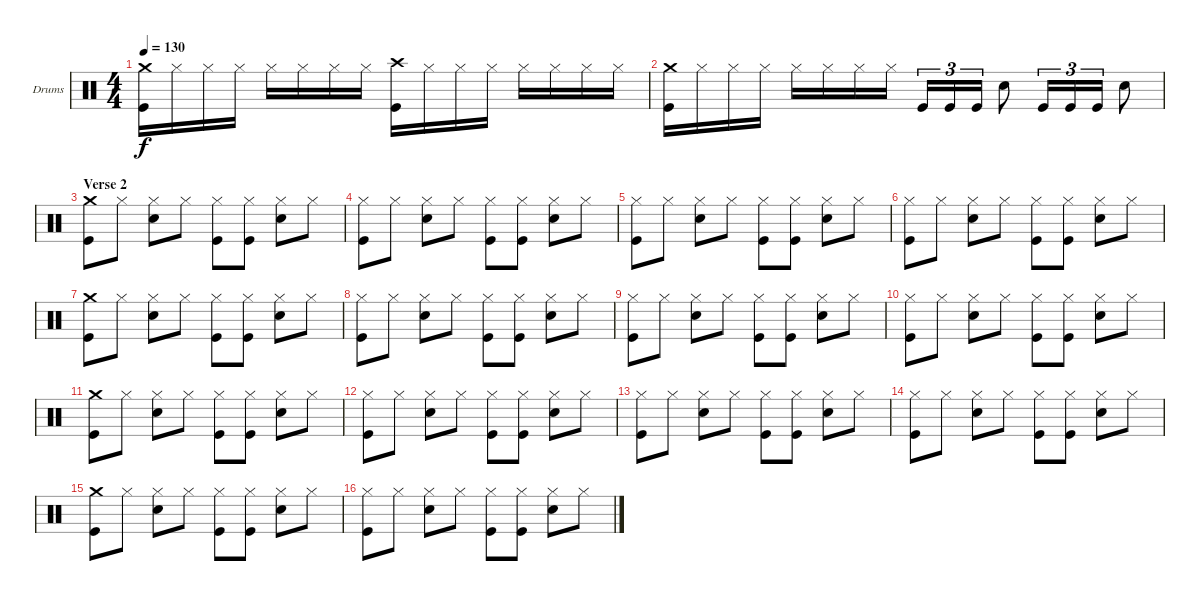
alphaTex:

\defaultSystemsLayout 4
\bracketExtendMode groupsimilarinstruments
\firstSystemTrackNameOrientation horizontal
\otherSystemsTrackNameOrientation horizontal
\track ("Drumkit" "Drums") {instrument percussion}
\staff {score}
\articulation defaults
\ts (4 4)
\tempo 130
\clef neutral
\scale
0.333333
\ks c
("Crash medium (hit)" "Kick (hit)").16{dy f} "Hi-Hat (closed)".16 "Hi-Hat (closed)".16 "Hi-Hat (closed)".16 "Hi-Hat (closed)".16 "Hi-Hat (closed)".16 "Hi-Hat (closed)".16 "Hi-Hat (closed)".16 ("Crash high (hit)" "Kick (hit)").16 "Hi-Hat (closed)".16 "Hi-Hat (closed)".16 "Hi-Hat (closed)".16 "Hi-Hat (closed)".16 "Hi-Hat (closed)".16 "Hi-Hat (closed)".16 "Hi-Hat (closed)".16 |
\scale
0.333333 ("Crash medium (hit)" "Kick (hit)").16 "Hi-Hat (closed)".16 "Hi-Hat (closed)".16 "Hi-Hat (closed)".16 "Hi-Hat (closed)".16 "Hi-Hat (closed)".16 "Hi-Hat (closed)".16 "Hi-Hat (closed)".16 "Kick (hit)".16{tu (3 2)} "Kick (hit)".16{tu (3 2)} "Kick (hit)".16{tu (3 2)} "Snare (hit) 2".8 "Kick (hit)".16{tu (3 2)} "Kick (hit)".16{tu (3 2)} "Kick (hit)".16{tu (3 2)} "Snare (hit) 2".8 |
\section ("" "Verse 2")
\scale
0.333333 ("Crash medium (hit)" "Kick (hit)").8 "Hi-Hat (closed)".8 ("Hi-Hat (closed)" "Snare (hit) 2").8 "Hi-Hat (closed)".8 ("Hi-Hat (closed)" "Kick (hit)").8 ("Hi-Hat (closed)" "Kick (hit)").8 ("Hi-Hat (closed)" "Snare (hit) 2").8 "Hi-Hat (closed)".8 |
\scale
0.333333 ("Hi-Hat (closed)" "Kick (hit)").8 "Hi-Hat (closed)".8 ("Hi-Hat (closed)" "Snare (hit) 2").8 "Hi-Hat (closed)".8 ("Hi-Hat (closed)" "Kick (hit)").8 ("Hi-Hat (closed)" "Kick (hit)").8 ("Hi-Hat (closed)" "Snare (hit) 2").8 "Hi-Hat (closed)".8 |
\scale
0.333333 ("Hi-Hat (closed)" "Kick (hit)").8 "Hi-Hat (closed)".8 ("Hi-Hat (closed)" "Snare (hit) 2").8 "Hi-Hat (closed)".8 ("Hi-Hat (closed)" "Kick (hit)").8 ("Hi-Hat (closed)" "Kick (hit)").8 ("Hi-Hat (closed)" "Snare (hit) 2").8 "Hi-Hat (closed)".8 |
\scale
0.333333 ("Hi-Hat (closed)" "Kick (hit)").8 "Hi-Hat (closed)".8 ("Hi-Hat (closed)" "Snare (hit) 2").8 "Hi-Hat (closed)".8 ("Hi-Hat (closed)" "Kick (hit)").8 ("Hi-Hat (closed)" "Kick (hit)").8 ("Hi-Hat (closed)" "Snare (hit) 2").8 "Hi-Hat (closed)".8 |
\scale
0.333333 ("Crash medium (hit)" "Kick (hit)").8 "Hi-Hat (closed)".8 ("Hi-Hat (closed)" "Snare (hit) 2").8 "Hi-Hat (closed)".8 ("Hi-Hat (closed)" "Kick (hit)").8 ("Hi-Hat (closed)" "Kick (hit)").8 ("Hi-Hat (closed)" "Snare (hit) 2").8 "Hi-Hat (closed)".8 |
\scale
0.333333 ("Hi-Hat (closed)" "Kick (hit)").8 "Hi-Hat (closed)".8 ("Hi-Hat (closed)" "Snare (hit) 2").8 "Hi-Hat (closed)".8 ("Hi-Hat (closed)" "Kick (hit)").8 ("Hi-Hat (closed)" "Kick (hit)").8 ("Hi-Hat (closed)" "Snare (hit) 2").8 "Hi-Hat (closed)".8 |
\scale
0.333333 ("Hi-Hat (closed)" "Kick (hit)").8 "Hi-Hat (closed)".8 ("Hi-Hat (closed)" "Snare (hit) 2").8 "Hi-Hat (closed)".8 ("Hi-Hat (closed)" "Kick (hit)").8 ("Hi-Hat (closed)" "Kick (hit)").8 ("Hi-Hat (closed)" "Snare (hit) 2").8 "Hi-Hat (closed)".8 |
\scale
0.333333 ("Hi-Hat (closed)" "Kick (hit)").8 "Hi-Hat (closed)".8 ("Hi-Hat (closed)" "Snare (hit) 2").8 "Hi-Hat (closed)".8 ("Hi-Hat (closed)" "Kick (hit)").8 ("Hi-Hat (closed)" "Kick (hit)").8 ("Hi-Hat (closed)" "Snare (hit) 2").8 "Hi-Hat (closed)".8 |
\scale
0.333333 ("Crash medium (hit)" "Kick (hit)").8 "Hi-Hat (closed)".8 ("Hi-Hat (closed)" "Snare (hit) 2").8 "Hi-Hat (closed)".8 ("Hi-Hat (closed)" "Kick (hit)").8 ("Hi-Hat (closed)" "Kick (hit)").8 ("Hi-Hat (closed)" "Snare (hit) 2").8 "Hi-Hat (closed)".8 |
\scale
0.333333 ("Hi-Hat (closed)" "Kick (hit)").8 "Hi-Hat (closed)".8 ("Hi-Hat (closed)" "Snare (hit) 2").8 "Hi-Hat (closed)".8 ("Hi-Hat (closed)" "Kick (hit)").8 ("Hi-Hat (closed)" "Kick (hit)").8 ("Hi-Hat (closed)" "Snare (hit) 2").8 "Hi-Hat (closed)".8 |
\scale
0.333333 ("Hi-Hat (closed)" "Kick (hit)").8 "Hi-Hat (closed)".8 ("Hi-Hat (closed)" "Snare (hit) 2").8 "Hi-Hat (closed)".8 ("Hi-Hat (closed)" "Kick (hit)").8 ("Hi-Hat (closed)" "Kick (hit)").8 ("Hi-Hat (closed)" "Snare (hit) 2").8 "Hi-Hat (closed)".8 |
\scale
0.333333 ("Hi-Hat (closed)" "Kick (hit)").8 "Hi-Hat (closed)".8 ("Hi-Hat (closed)" "Snare (hit) 2").8 "Hi-Hat (closed)".8 ("Hi-Hat (closed)" "Kick (hit)").8 ("Hi-Hat (closed)" "Kick (hit)").8 ("Hi-Hat (closed)" "Snare (hit) 2").8 "Hi-Hat (closed)".8 |
\scale
0.333333 ("Crash medium (hit)" "Kick (hit)").8 "Hi-Hat (closed)".8 ("Hi-Hat (closed)" "Snare (hit) 2").8 "Hi-Hat (closed)".8 ("Hi-Hat (closed)" "Kick (hit)").8 ("Hi-Hat (closed)" "Kick (hit)").8 ("Hi-Hat (closed)" "Snare (hit) 2").8 "Hi-Hat (closed)".8 |
\scale
0.333333 ("Hi-Hat (closed)" "Kick (hit)").8 "Hi-Hat (closed)".8 ("Hi-Hat (closed)" "Snare (hit) 2").8 "Hi-Hat (closed)".8 ("Hi-Hat (closed)" "Kick (hit)").8 ("Hi-Hat (closed)" "Kick (hit)").8 ("Hi-Hat (closed)" "Snare (hit) 2").8 "Hi-Hat (closed)".8
